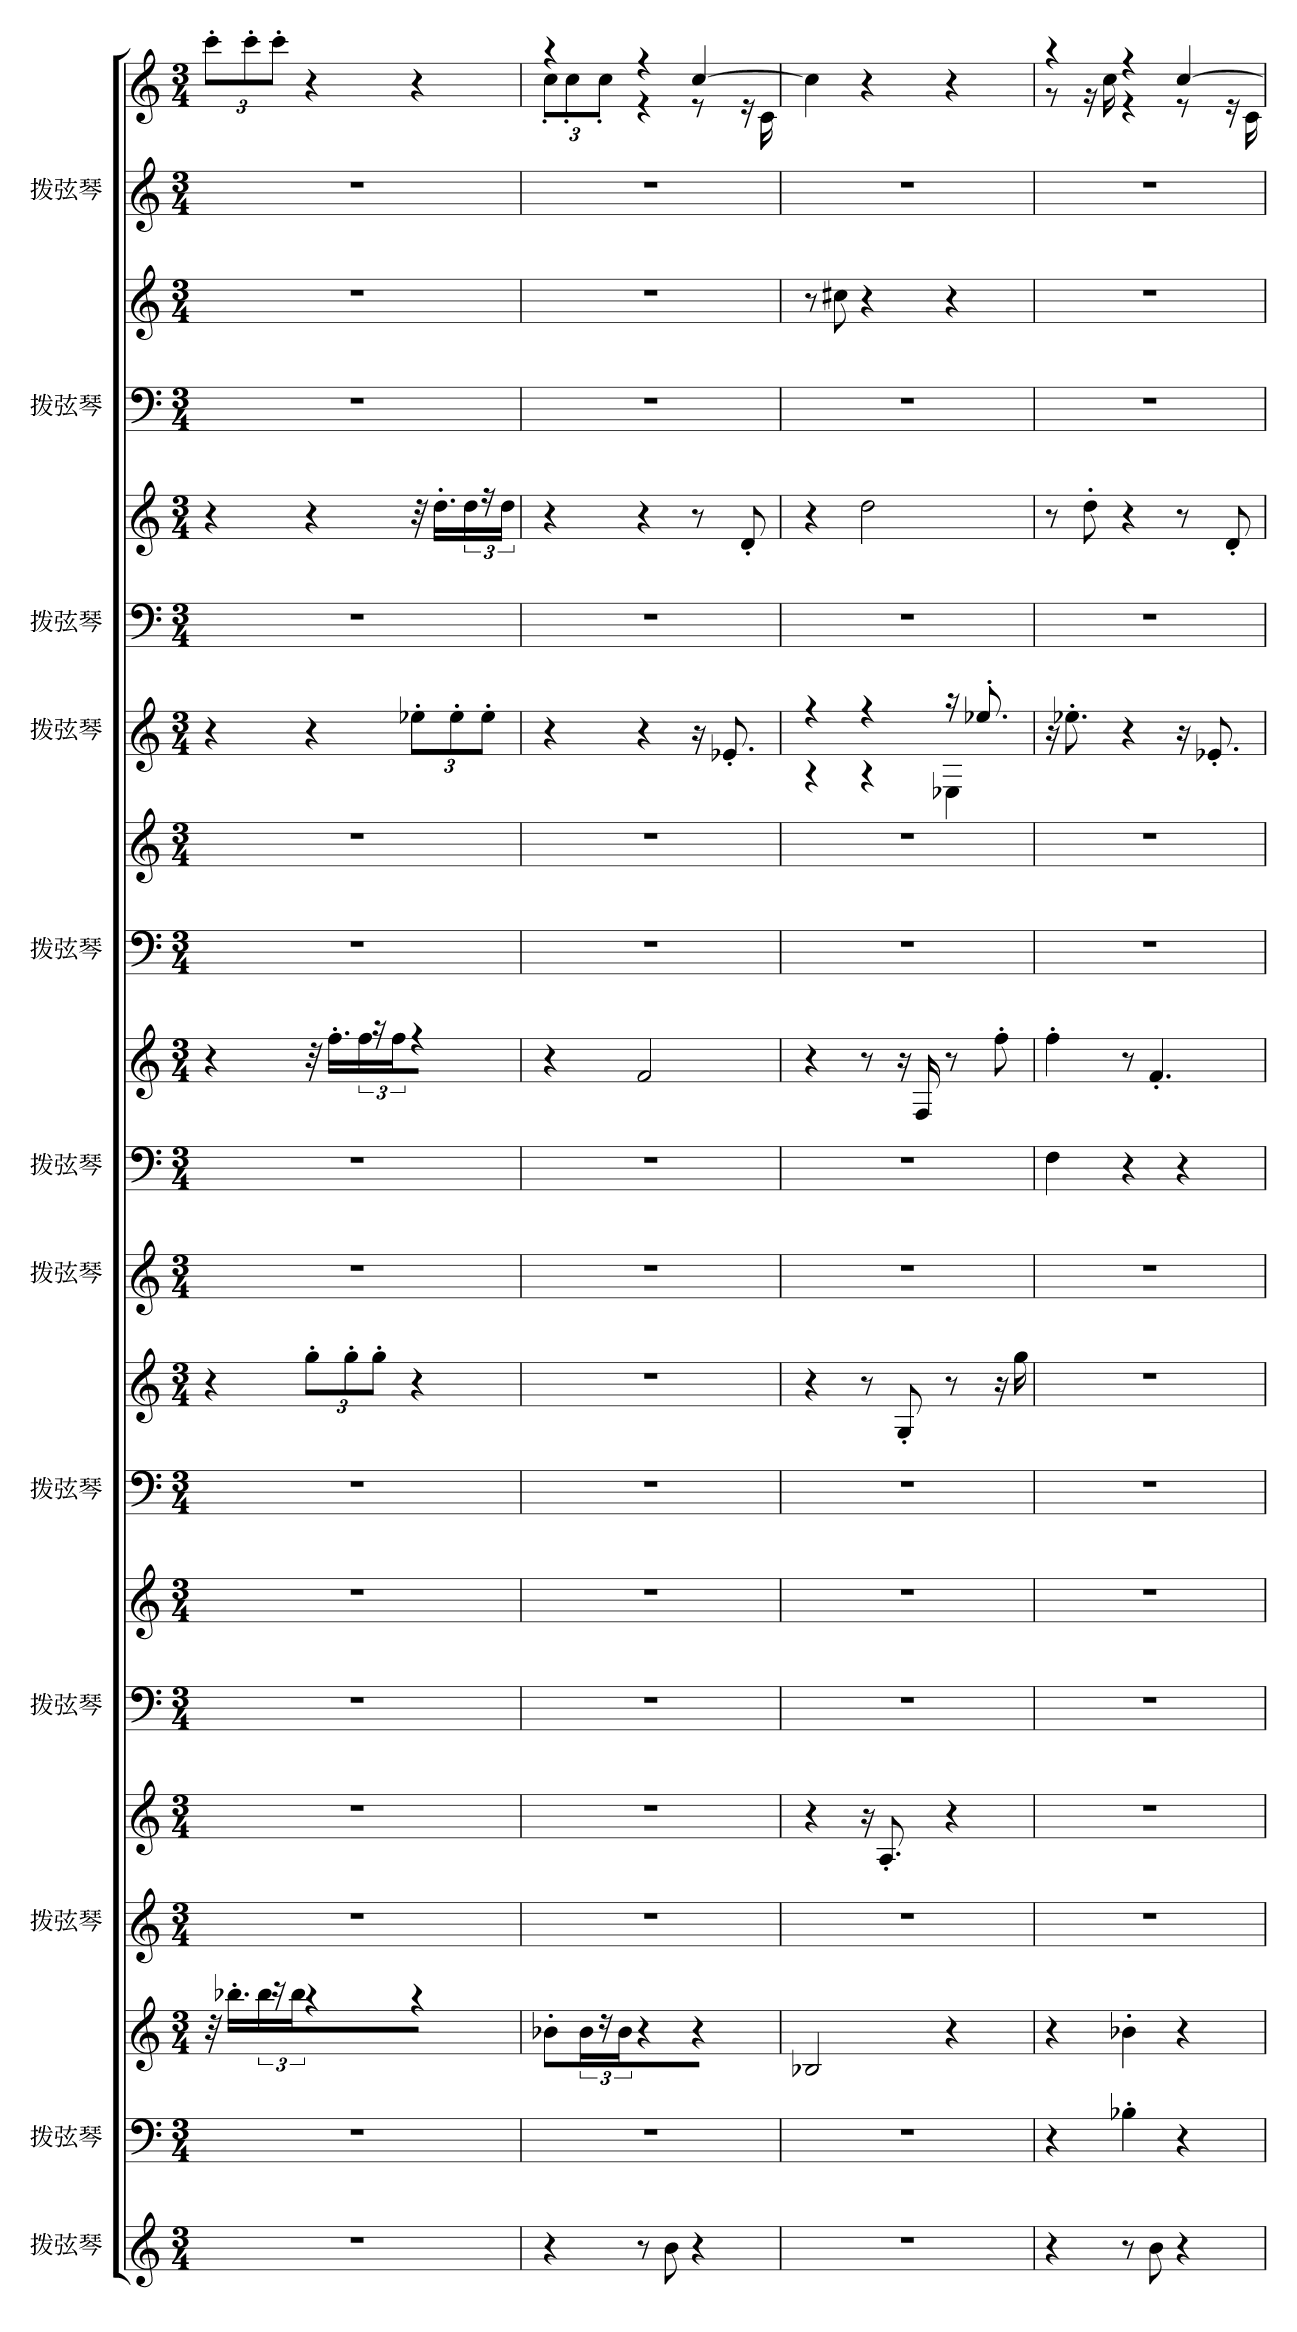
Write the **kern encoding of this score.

**kern	**kern	**kern	**kern	**kern	**kern	**kern	**kern	**kern	**kern	**kern	**kern	**kern	**kern	**kern	**kern	**kern	**kern	**kern	**kern	**kern
*part12	*part11	*part11	*part10	*part10	*part9	*part9	*part8	*part8	*part7	*part6	*part6	*part5	*part5	*part4	*part3	*part3	*part2	*part2	*part1	*part1
*staff21	*staff20	*staff19	*staff18	*staff17	*staff16	*staff15	*staff14	*staff13	*staff12	*staff11	*staff10	*staff9	*staff8	*staff7	*staff6	*staff5	*staff4	*staff3	*staff2	*staff1
*I"拨弦琴	*I"拨弦琴	*	*I"拨弦琴	*	*I"拨弦琴	*	*I"拨弦琴	*	*I"拨弦琴	*I"拨弦琴	*	*I"拨弦琴	*	*I"拨弦琴	*I"拨弦琴	*	*I"拨弦琴	*	*I"拨弦琴	*
*clefG2	*clefF4	*clefG2	*clefG2	*clefG2	*clefF4	*clefG2	*clefF4	*clefG2	*clefG2	*clefF4	*clefG2	*clefF4	*clefG2	*clefG2	*clefF4	*clefG2	*clefF4	*clefG2	*clefG2	*clefG2
*k[]	*k[]	*k[]	*k[]	*k[]	*k[]	*k[]	*k[]	*k[]	*k[]	*k[]	*k[]	*k[]	*k[]	*k[]	*k[]	*k[]	*k[]	*k[]	*k[]	*k[]
*M3/4	*M3/4	*M3/4	*M3/4	*M3/4	*M3/4	*M3/4	*M3/4	*M3/4	*M3/4	*M3/4	*M3/4	*M3/4	*M3/4	*M3/4	*M3/4	*M3/4	*M3/4	*M3/4	*M3/4	*M3/4
*MM110	*MM110	*MM110	*MM110	*MM110	*MM110	*MM110	*MM110	*MM110	*MM110	*MM110	*MM110	*MM110	*MM110	*MM110	*MM110	*MM110	*MM110	*MM110	*MM110	*MM110
*	*	*	*	*	*	*	*	*	*	*	*	*	*	*	*	*	*	*	*	*Xbrackettup
=1	=1	=1	=1	=1	=1	=1	=1	=1	=1	=1	=1	=1	=1	=1	=1	=1	=1	=1	=1	=1
2.r	2.r	32r	2.r	2.r	2.r	2.r	2.r	4r	2.r	2.r	4r	2.r	2.r	4r	2.r	4r	2.r	2.r	2.r	12ccc'\L
.	.	16.bb-X'\LL	.	.	.	.	.	.	.	.	.	.	.	.	.	.	.	.	.	.
.	.	.	.	.	.	.	.	.	.	.	.	.	.	.	.	.	.	.	.	12ccc'\
.	.	24bb-\JJ	.	.	.	.	.	.	.	.	.	.	.	.	.	.	.	.	.	.
.	.	24r	.	.	.	.	.	.	.	.	.	.	.	.	.	.	.	.	.	12ccc'\J
.	.	24bb-\	.	.	.	.	.	.	.	.	.	.	.	.	.	.	.	.	.	.
*	*	*	*	*	*	*	*	*Xbrackettup	*	*	*	*	*	*	*	*	*	*	*	*
.	.	4r	.	.	.	.	.	12gg'\L	.	.	32r	.	.	4r	.	4r	.	.	.	4r
.	.	.	.	.	.	.	.	.	.	.	16.ff'\LL	.	.	.	.	.	.	.	.	.
.	.	.	.	.	.	.	.	12gg'\	.	.	.	.	.	.	.	.	.	.	.	.
.	.	.	.	.	.	.	.	.	.	.	24ff\JJ	.	.	.	.	.	.	.	.	.
.	.	.	.	.	.	.	.	12gg'\J	.	.	24r	.	.	.	.	.	.	.	.	.
.	.	.	.	.	.	.	.	.	.	.	24ff\	.	.	.	.	.	.	.	.	.
*	*	*	*	*	*	*	*	*	*	*	*	*	*	*Xbrackettup	*	*	*	*	*	*
.	.	4r	.	.	.	.	.	4r	.	.	4r	.	.	12ee-X'\L	.	32r	.	.	.	4r
.	.	.	.	.	.	.	.	.	.	.	.	.	.	.	.	16.dd'\LL	.	.	.	.
.	.	.	.	.	.	.	.	.	.	.	.	.	.	12ee-'\	.	.	.	.	.	.
.	.	.	.	.	.	.	.	.	.	.	.	.	.	.	.	24dd\JJ	.	.	.	.
.	.	.	.	.	.	.	.	.	.	.	.	.	.	12ee-'\J	.	24r	.	.	.	.
.	.	.	.	.	.	.	.	.	.	.	.	.	.	.	.	24dd\	.	.	.	.
=2	=2	=2	=2	=2	=2	=2	=2	=2	=2	=2	=2	=2	=2	=2	=2	=2	=2	=2	=2	=2
*	*	*	*	*	*	*	*	*	*	*	*	*	*	*	*	*	*	*	*	*^
4r	2.r	8b-X'\L	2.r	2.r	2.r	2.r	2.r	2.r	2.r	2.r	4r	2.r	2.r	4r	2.r	4r	2.r	2.r	2.r	4r	12cc'\L
.	.	.	.	.	.	.	.	.	.	.	.	.	.	.	.	.	.	.	.	.	12cc'\
.	.	24b-\Jk	.	.	.	.	.	.	.	.	.	.	.	.	.	.	.	.	.	.	.
.	.	24r	.	.	.	.	.	.	.	.	.	.	.	.	.	.	.	.	.	.	12cc'\J
.	.	24b-\	.	.	.	.	.	.	.	.	.	.	.	.	.	.	.	.	.	.	.
8r	.	4r	.	.	.	.	.	.	.	.	2f/	.	.	4r	.	4r	.	.	.	4r	4r
8b\	.	.	.	.	.	.	.	.	.	.	.	.	.	.	.	.	.	.	.	.	.
4r	.	4r	.	.	.	.	.	.	.	.	.	.	.	16r	.	8r	.	.	.	[4cc/	8r
.	.	.	.	.	.	.	.	.	.	.	.	.	.	8.e-X'/	.	.	.	.	.	.	.
.	.	.	.	.	.	.	.	.	.	.	.	.	.	.	.	8d'/	.	.	.	.	16r
.	.	.	.	.	.	.	.	.	.	.	.	.	.	.	.	.	.	.	.	.	16c\
*	*	*	*	*	*	*	*	*	*	*	*	*	*	*	*	*	*	*	*	*v	*v
=3	=3	=3	=3	=3	=3	=3	=3	=3	=3	=3	=3	=3	=3	=3	=3	=3	=3	=3	=3	=3
*	*	*	*	*	*	*	*	*	*	*	*	*	*	*^	*	*	*	*	*	*
2.r	2.r	2B-X/	2.r	4r	2.r	2.r	2.r	4r	2.r	2.r	4r	2.r	2.r	4r	4r	2.r	4r	2.r	8r	2.r	4cc\]
.	.	.	.	.	.	.	.	.	.	.	.	.	.	.	.	.	.	.	8cc#X\	.	.
.	.	.	.	16r	.	.	.	8r	.	.	8r	.	.	4r	4r	.	2dd\	.	4r	.	4r
.	.	.	.	8.A'/	.	.	.	.	.	.	.	.	.	.	.	.	.	.	.	.	.
.	.	.	.	.	.	.	.	8G'/	.	.	16r	.	.	.	.	.	.	.	.	.	.
.	.	.	.	.	.	.	.	.	.	.	16F/	.	.	.	.	.	.	.	.	.	.
.	.	4r	.	4r	.	.	.	8r	.	.	8r	.	.	16r	4E-X\	.	.	.	4r	.	4r
.	.	.	.	.	.	.	.	.	.	.	.	.	.	8.ee-X'/	.	.	.	.	.	.	.
.	.	.	.	.	.	.	.	16r	.	.	8ff'\	.	.	.	.	.	.	.	.	.	.
.	.	.	.	.	.	.	.	16gg\	.	.	.	.	.	.	.	.	.	.	.	.	.
*	*	*	*	*	*	*	*	*	*	*	*	*	*	*v	*v	*	*	*	*	*	*
!!LO:PB:g=z
=4	=4	=4	=4	=4	=4	=4	=4	=4	=4	=4	=4	=4	=4	=4	=4	=4	=4	=4	=4	=4
*	*	*	*	*	*	*	*	*	*	*	*	*	*	*	*	*	*	*	*	*^
4r	4r	4r	2.r	2.r	2.r	2.r	2.r	2.r	2.r	4F\	4ff'\	2.r	2.r	16r	2.r	8r	2.r	2.r	2.r	4r	8r
.	.	.	.	.	.	.	.	.	.	.	.	.	.	8.ee-X'\	.	.	.	.	.	.	.
.	.	.	.	.	.	.	.	.	.	.	.	.	.	.	.	8dd'\	.	.	.	.	16r
.	.	.	.	.	.	.	.	.	.	.	.	.	.	.	.	.	.	.	.	.	16cc\
8r	4B-X'\	4b-X'\	.	.	.	.	.	.	.	4r	8r	.	.	4r	.	4r	.	.	.	4r	4r
8b\	.	.	.	.	.	.	.	.	.	.	4.f'/	.	.	.	.	.	.	.	.	.	.
4r	4r	4r	.	.	.	.	.	.	.	4r	.	.	.	16r	.	8r	.	.	.	[4cc/	8r
.	.	.	.	.	.	.	.	.	.	.	.	.	.	8.e-X'/	.	.	.	.	.	.	.
.	.	.	.	.	.	.	.	.	.	.	.	.	.	.	.	8d'/	.	.	.	.	16r
.	.	.	.	.	.	.	.	.	.	.	.	.	.	.	.	.	.	.	.	.	16c\
*	*	*	*	*	*	*	*	*	*	*	*	*	*	*	*	*	*	*	*	*v	*v
=	=	=	=	=	=	=	=	=	=	=	=	=	=	=	=	=	=	=	=	=
*-	*-	*-	*-	*-	*-	*-	*-	*-	*-	*-	*-	*-	*-	*-	*-	*-	*-	*-	*-	*-
